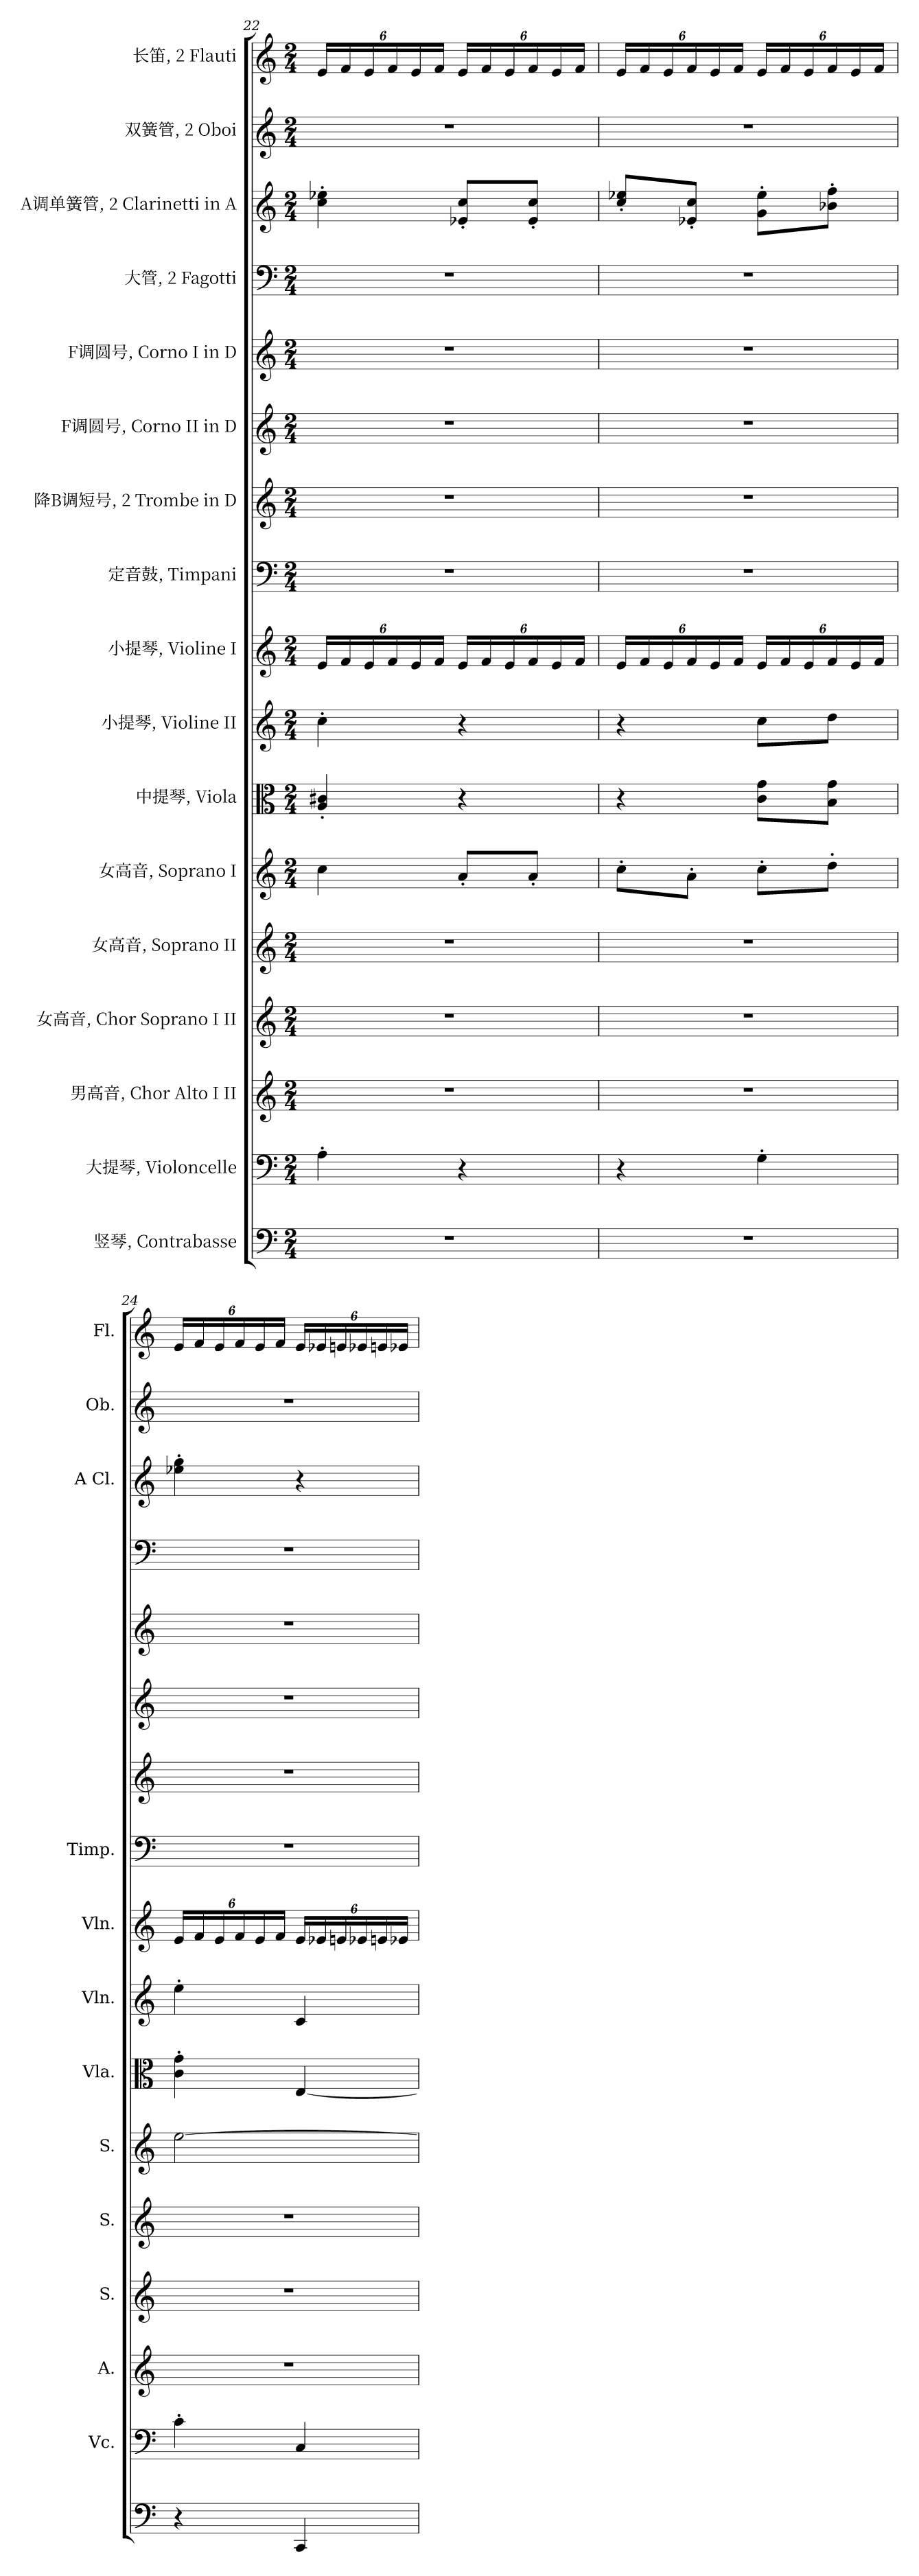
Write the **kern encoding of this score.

**kern	**kern	**kern	**kern	**kern	**kern	**kern	**kern	**kern	**kern	**kern	**kern	**kern	**kern	**kern	**kern	**kern
*part17	*part16	*part15	*part14	*part13	*part12	*part11	*part10	*part9	*part8	*part7	*part6	*part5	*part4	*part3	*part2	*part1
*staff17	*staff16	*staff15	*staff14	*staff13	*staff12	*staff11	*staff10	*staff9	*staff8	*staff7	*staff6	*staff5	*staff4	*staff3	*staff2	*staff1
*I"竖琴, Contrabasse	*I"大提琴, Violoncelle	*I"男高音, Chor Alto I II	*I"女高音, Chor Soprano I II	*I"女高音, Soprano II	*I"女高音, Soprano I	*I"中提琴, Viola	*I"小提琴, Violine II	*I"小提琴, Violine I	*I"定音鼓, Timpani	*I"降B调短号, 2 Trombe in D	*I"F调圆号, Corno II in D	*I"F调圆号, Corno I in D	*I"大管, 2 Fagotti	*I"A调单簧管, 2 Clarinetti in A	*I"双簧管, 2 Oboi	*I"长笛, 2 Flauti
*	*I'Vc.	*I'A.	*I'S.	*I'S.	*I'S.	*I'Vla.	*I'Vln.	*I'Vln.	*I'Timp.	*	*	*	*	*I'A Cl.	*I'Ob.	*I'Fl.
*clefF4	*clefF4	*clefG2	*clefG2	*clefG2	*clefG2	*clefC3	*clefG2	*clefG2	*clefF4	*clefG2	*clefG2	*clefG2	*clefF4	*clefG2	*clefG2	*clefG2
*	*	*	*	*	*	*	*	*	*	*ITrd1c2	*ITrd4c7	*ITrd4c7	*	*ITrd2c3	*	*
*k[]	*k[]	*k[]	*k[]	*k[]	*k[]	*k[]	*k[]	*k[]	*k[]	*k[b-e-]	*k[b-]	*k[b-]	*k[]	*k[f#c#g#]	*k[]	*k[]
*M2/4	*M2/4	*M2/4	*M2/4	*M2/4	*M2/4	*M2/4	*M2/4	*M2/4	*M2/4	*M2/4	*M2/4	*M2/4	*M2/4	*M2/4	*M2/4	*M2/4
*MM85	*MM85	*MM85	*MM85	*MM85	*MM85	*MM85	*MM85	*MM85	*MM85	*MM85	*MM85	*MM85	*MM85	*MM85	*MM85	*MM85
*	*	*	*	*	*	*	*	*Xbrackettup	*	*	*	*	*	*	*	*Xbrackettup
=22	=22	=22	=22	=22	=22	=22	=22	=22	=22	=22	=22	=22	=22	=22	=22	=22
2r	4A'\	2r	2r	2r	4cc\	4A/' 4c#X/'	4cc'\	24e/LL	2r	2r	2r	2r	2r	4a\' 4ccn\'	2r	24e/LL
.	.	.	.	.	.	.	.	24f/	.	.	.	.	.	.	.	24f/
.	.	.	.	.	.	.	.	24e/	.	.	.	.	.	.	.	24e/
.	.	.	.	.	.	.	.	24f/	.	.	.	.	.	.	.	24f/
.	.	.	.	.	.	.	.	24e/	.	.	.	.	.	.	.	24e/
.	.	.	.	.	.	.	.	24f/JJ	.	.	.	.	.	.	.	24f/JJ
*	*	*	*	*	*	*	*	*	*	*	*	*	*	*	*	*MM90
.	4r	.	.	.	8a'/L	4r	4r	24e/LL	.	.	.	.	.	8cn/' 8a/'L	.	24e/LL
.	.	.	.	.	.	.	.	24f/	.	.	.	.	.	.	.	24f/
.	.	.	.	.	.	.	.	24e/	.	.	.	.	.	.	.	24e/
.	.	.	.	.	8a'/J	.	.	24f/	.	.	.	.	.	8c/' 8a/'J	.	24f/
.	.	.	.	.	.	.	.	24e/	.	.	.	.	.	.	.	24e/
.	.	.	.	.	.	.	.	24f/JJ	.	.	.	.	.	.	.	24f/JJ
!!LO:PB:g=z
=23	=23	=23	=23	=23	=23	=23	=23	=23	=23	=23	=23	=23	=23	=23	=23	=23
*	*	*	*	*	*	*	*	*	*	*	*	*	*	*	*	*MM85
2r	4r	2r	2r	2r	8cc'\L	4r	4r	24e/LL	2r	2r	2r	2r	2r	8a/' 8ccn/'L	2r	24e/LL
.	.	.	.	.	.	.	.	24f/	.	.	.	.	.	.	.	24f/
.	.	.	.	.	.	.	.	24e/	.	.	.	.	.	.	.	24e/
.	.	.	.	.	8a'\J	.	.	24f/	.	.	.	.	.	8cn/' 8a/'J	.	24f/
.	.	.	.	.	.	.	.	24e/	.	.	.	.	.	.	.	24e/
.	.	.	.	.	.	.	.	24f/JJ	.	.	.	.	.	.	.	24f/JJ
*	*	*	*	*	*	*	*	*	*	*	*	*	*	*	*	*MM90
.	4G'\	.	.	.	8cc'\L	8c\ 8g\L	8cc\L	24e/LL	.	.	.	.	.	8e\' 8cc\'L	.	24e/LL
.	.	.	.	.	.	.	.	24f/	.	.	.	.	.	.	.	24f/
.	.	.	.	.	.	.	.	24e/	.	.	.	.	.	.	.	24e/
.	.	.	.	.	8dd'\J	8B\ 8g\J	8dd\J	24f/	.	.	.	.	.	8gn\' 8dd\'J	.	24f/
.	.	.	.	.	.	.	.	24e/	.	.	.	.	.	.	.	24e/
.	.	.	.	.	.	.	.	24f/JJ	.	.	.	.	.	.	.	24f/JJ
=24	=24	=24	=24	=24	=24	=24	=24	=24	=24	=24	=24	=24	=24	=24	=24	=24
*	*	*	*	*	*	*	*	*	*	*	*	*	*	*	*	*MM85
4r	4c'\	2r	2r	2r	[2ee\	4c\' 4g\'	4ee'\	24e/LL	2r	2r	2r	2r	2r	4ccn\' 4ee\'	2r	24e/LL
.	.	.	.	.	.	.	.	24f/	.	.	.	.	.	.	.	24f/
.	.	.	.	.	.	.	.	24e/	.	.	.	.	.	.	.	24e/
.	.	.	.	.	.	.	.	24f/	.	.	.	.	.	.	.	24f/
.	.	.	.	.	.	.	.	24e/	.	.	.	.	.	.	.	24e/
.	.	.	.	.	.	.	.	24f/JJ	.	.	.	.	.	.	.	24f/JJ
*	*	*	*	*	*	*	*	*	*	*	*	*	*	*	*	*MM90
4CC/	4C/	.	.	.	.	[4E/	4c/	24e/LL	.	.	.	.	.	4r	.	24e/LL
.	.	.	.	.	.	.	.	24e-X/	.	.	.	.	.	.	.	24e-X/
.	.	.	.	.	.	.	.	24en/	.	.	.	.	.	.	.	24en/
.	.	.	.	.	.	.	.	24e-X/	.	.	.	.	.	.	.	24e-X/
.	.	.	.	.	.	.	.	24en/	.	.	.	.	.	.	.	24en/
.	.	.	.	.	.	.	.	24e-X/JJ	.	.	.	.	.	.	.	24e-X/JJ
=	=	=	=	=	=	=	=	=	=	=	=	=	=	=	=	=
*-	*-	*-	*-	*-	*-	*-	*-	*-	*-	*-	*-	*-	*-	*-	*-	*-
